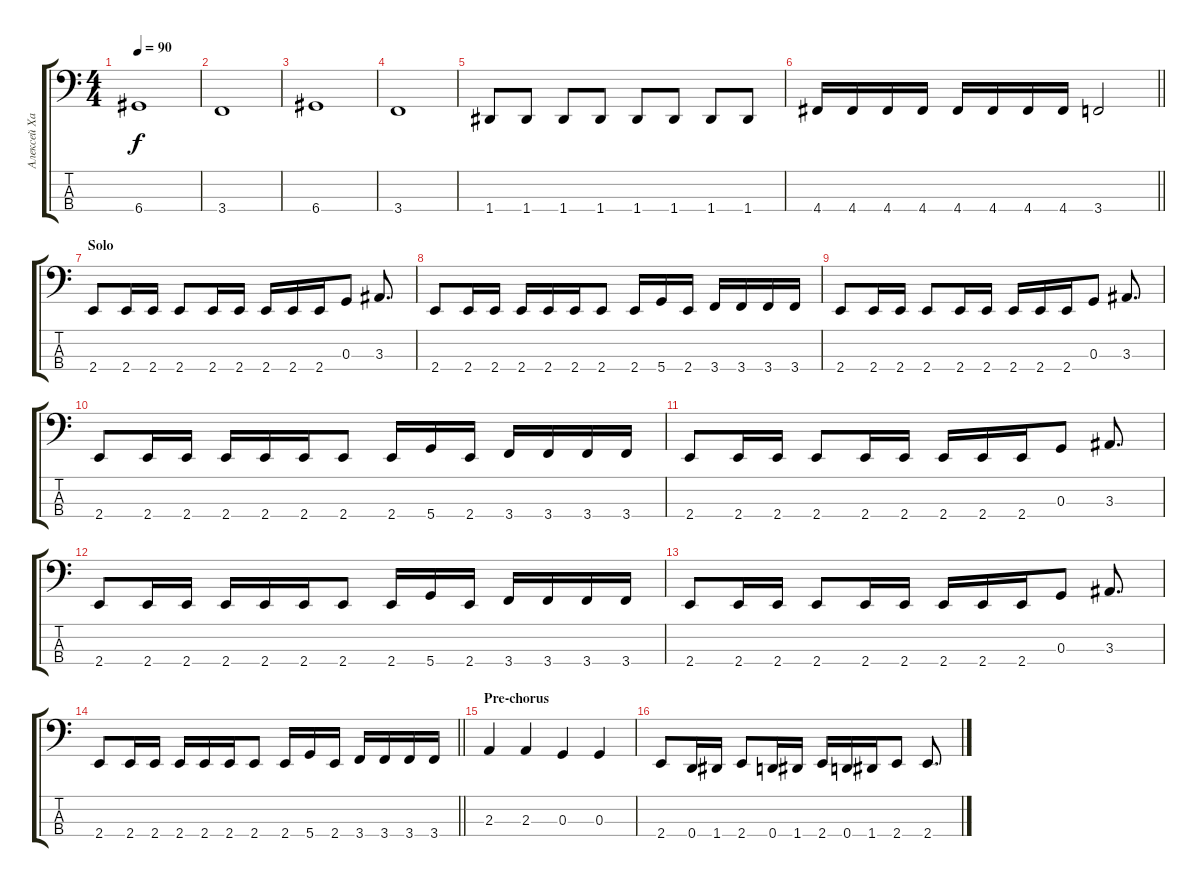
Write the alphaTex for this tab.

\track ("Алексей Харьков" "Алексей Ха") {instrument electricbassfinger}
\staff {score tabs}
\tuning (F2 C2 G1 D1) {hide}
\ts (4 4)
\tempo 90
\clef f4
\ks c
6.4.1{dy f} |
3.4.1 |
6.4.1 |
3.4.1 |
1.4.8 1.4.8 1.4.8 1.4.8 1.4.8 1.4.8 1.4.8 1.4.8 |
\barLineRight lightlight
4.4.16 4.4.16 4.4.16 4.4.16 4.4.16 4.4.16 4.4.16 4.4.16 3.4.2 |
\section ("" "Solo")
2.4.8 2.4.16 2.4.16 2.4.8 2.4.16 2.4.16 2.4.16 2.4.16 2.4.16 0.3.8 3.3.8{d} |
2.4.8 2.4.16 2.4.16 2.4.16 2.4.16 2.4.16 2.4.8 2.4.16 5.4.16 2.4.16 3.4.16 3.4.16 3.4.16 3.4.16 |
2.4.8 2.4.16 2.4.16 2.4.8 2.4.16 2.4.16 2.4.16 2.4.16 2.4.16 0.3.8 3.3.8{d} |
2.4.8 2.4.16 2.4.16 2.4.16 2.4.16 2.4.16 2.4.8 2.4.16 5.4.16 2.4.16 3.4.16 3.4.16 3.4.16 3.4.16 |
2.4.8 2.4.16 2.4.16 2.4.8 2.4.16 2.4.16 2.4.16 2.4.16 2.4.16 0.3.8 3.3.8{d} |
2.4.8 2.4.16 2.4.16 2.4.16 2.4.16 2.4.16 2.4.8 2.4.16 5.4.16 2.4.16 3.4.16 3.4.16 3.4.16 3.4.16 |
2.4.8 2.4.16 2.4.16 2.4.8 2.4.16 2.4.16 2.4.16 2.4.16 2.4.16 0.3.8 3.3.8{d} |
\barLineRight lightlight
2.4.8 2.4.16 2.4.16 2.4.16 2.4.16 2.4.16 2.4.8 2.4.16 5.4.16 2.4.16 3.4.16 3.4.16 3.4.16 3.4.16 |
\section ("" "Pre-chorus")
2.3.4 2.3.4 0.3.4 0.3.4 |
2.4.8 0.4.16 1.4.16 2.4.8 0.4.16 1.4.16 2.4.16 0.4.16 1.4.16 2.4.8 2.4.8{d}
